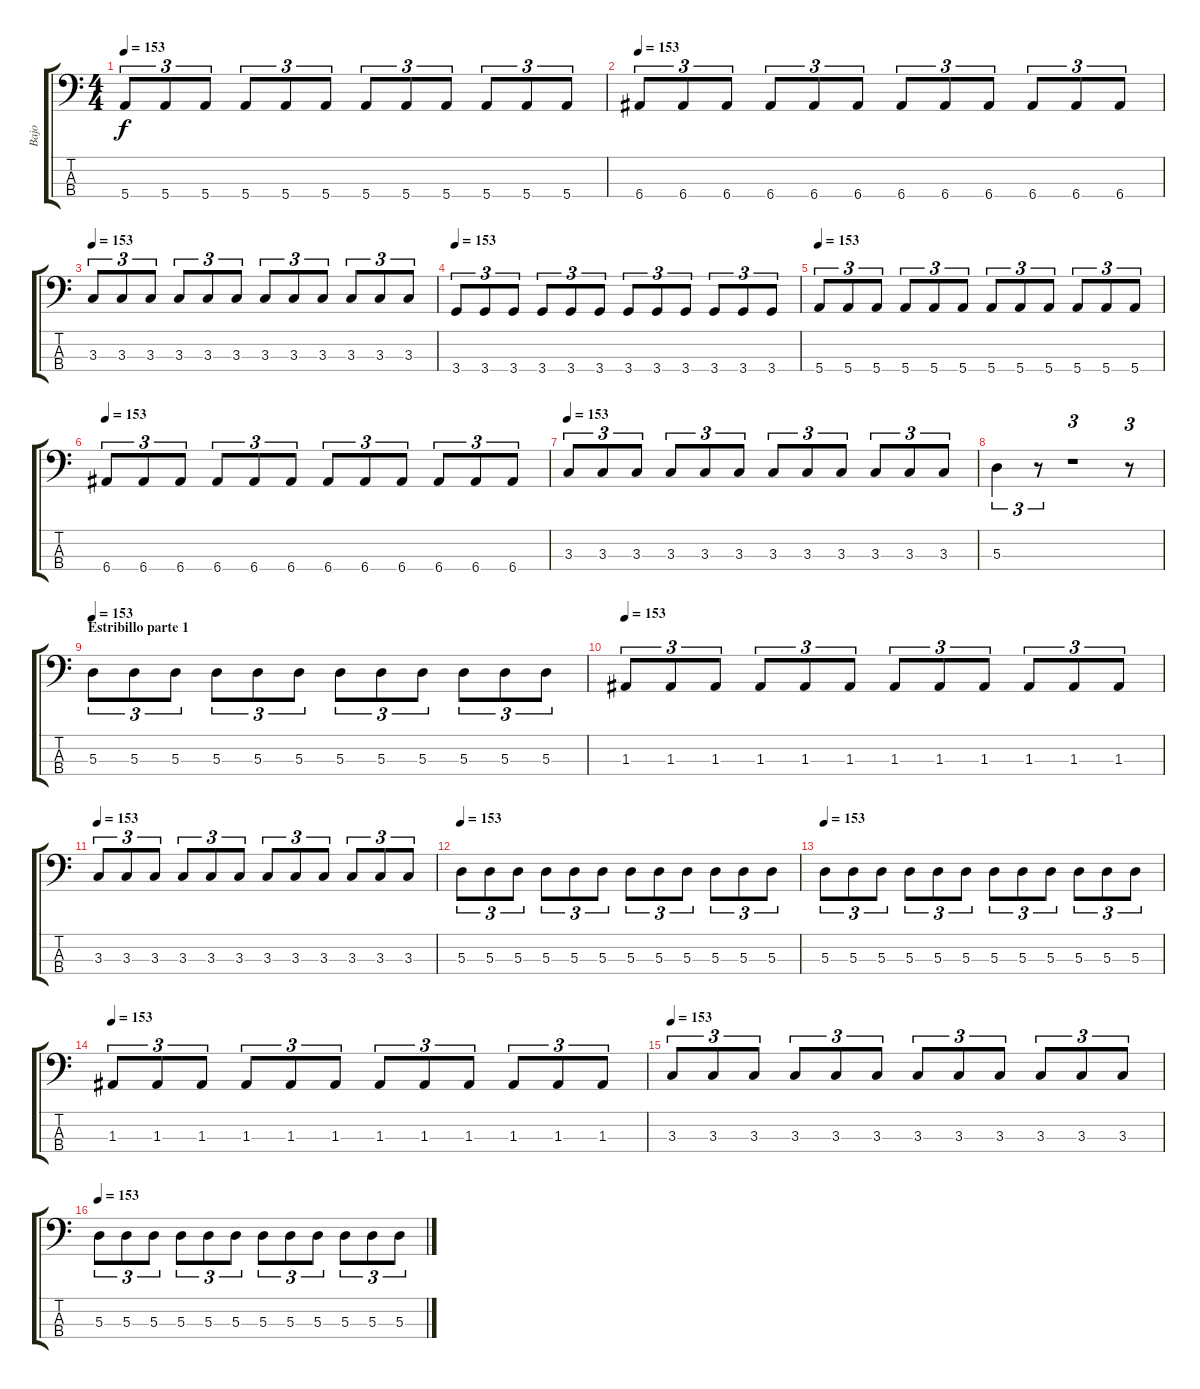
\track ("Bajo" "Bajo") {instrument electricbasspick}
\staff {score tabs}
\tuning (G2 D2 A1 E1) {hide}
\ts (4 4)
\tempo 153
\clef f4
\ks c
5.4.8{tu (3 2) dy f} 5.4.8{tu (3 2)} 5.4.8{tu (3 2)} 5.4.8{tu (3 2)} 5.4.8{tu (3 2)} 5.4.8{tu (3 2)} 5.4.8{tu (3 2)} 5.4.8{tu (3 2)} 5.4.8{tu (3 2)} 5.4.8{tu (3 2)} 5.4.8{tu (3 2)} 5.4.8{tu (3 2)} |
\tempo 153
6.4.8{tu (3 2)} 6.4.8{tu (3 2)} 6.4.8{tu (3 2)} 6.4.8{tu (3 2)} 6.4.8{tu (3 2)} 6.4.8{tu (3 2)} 6.4.8{tu (3 2)} 6.4.8{tu (3 2)} 6.4.8{tu (3 2)} 6.4.8{tu (3 2)} 6.4.8{tu (3 2)} 6.4.8{tu (3 2)} |
\tempo 153
3.3.8{tu (3 2)} 3.3.8{tu (3 2)} 3.3.8{tu (3 2)} 3.3.8{tu (3 2)} 3.3.8{tu (3 2)} 3.3.8{tu (3 2)} 3.3.8{tu (3 2)} 3.3.8{tu (3 2)} 3.3.8{tu (3 2)} 3.3.8{tu (3 2)} 3.3.8{tu (3 2)} 3.3.8{tu (3 2)} |
\tempo 153
3.4.8{tu (3 2)} 3.4.8{tu (3 2)} 3.4.8{tu (3 2)} 3.4.8{tu (3 2)} 3.4.8{tu (3 2)} 3.4.8{tu (3 2)} 3.4.8{tu (3 2)} 3.4.8{tu (3 2)} 3.4.8{tu (3 2)} 3.4.8{tu (3 2)} 3.4.8{tu (3 2)} 3.4.8{tu (3 2)} |
\tempo 153
5.4.8{tu (3 2)} 5.4.8{tu (3 2)} 5.4.8{tu (3 2)} 5.4.8{tu (3 2)} 5.4.8{tu (3 2)} 5.4.8{tu (3 2)} 5.4.8{tu (3 2)} 5.4.8{tu (3 2)} 5.4.8{tu (3 2)} 5.4.8{tu (3 2)} 5.4.8{tu (3 2)} 5.4.8{tu (3 2)} |
\tempo 153
6.4.8{tu (3 2)} 6.4.8{tu (3 2)} 6.4.8{tu (3 2)} 6.4.8{tu (3 2)} 6.4.8{tu (3 2)} 6.4.8{tu (3 2)} 6.4.8{tu (3 2)} 6.4.8{tu (3 2)} 6.4.8{tu (3 2)} 6.4.8{tu (3 2)} 6.4.8{tu (3 2)} 6.4.8{tu (3 2)} |
\tempo 153
3.3.8{tu (3 2)} 3.3.8{tu (3 2)} 3.3.8{tu (3 2)} 3.3.8{tu (3 2)} 3.3.8{tu (3 2)} 3.3.8{tu (3 2)} 3.3.8{tu (3 2)} 3.3.8{tu (3 2)} 3.3.8{tu (3 2)} 3.3.8{tu (3 2)} 3.3.8{tu (3 2)} 3.3.8{tu (3 2)} |
5.3.4{tu (3 2)} r.8{tu (3 2)} r.1{tu (3 2)} r.8{tu (3 2)} |
\section ("" "Estribillo parte 1")
\tempo 153
5.3.8{tu (3 2)} 5.3.8{tu (3 2)} 5.3.8{tu (3 2)} 5.3.8{tu (3 2)} 5.3.8{tu (3 2)} 5.3.8{tu (3 2)} 5.3.8{tu (3 2)} 5.3.8{tu (3 2)} 5.3.8{tu (3 2)} 5.3.8{tu (3 2)} 5.3.8{tu (3 2)} 5.3.8{tu (3 2)} |
\tempo 153
1.3.8{tu (3 2)} 1.3.8{tu (3 2)} 1.3.8{tu (3 2)} 1.3.8{tu (3 2)} 1.3.8{tu (3 2)} 1.3.8{tu (3 2)} 1.3.8{tu (3 2)} 1.3.8{tu (3 2)} 1.3.8{tu (3 2)} 1.3.8{tu (3 2)} 1.3.8{tu (3 2)} 1.3.8{tu (3 2)} |
\tempo 153
3.3.8{tu (3 2)} 3.3.8{tu (3 2)} 3.3.8{tu (3 2)} 3.3.8{tu (3 2)} 3.3.8{tu (3 2)} 3.3.8{tu (3 2)} 3.3.8{tu (3 2)} 3.3.8{tu (3 2)} 3.3.8{tu (3 2)} 3.3.8{tu (3 2)} 3.3.8{tu (3 2)} 3.3.8{tu (3 2)} |
\tempo 153
5.3.8{tu (3 2)} 5.3.8{tu (3 2)} 5.3.8{tu (3 2)} 5.3.8{tu (3 2)} 5.3.8{tu (3 2)} 5.3.8{tu (3 2)} 5.3.8{tu (3 2)} 5.3.8{tu (3 2)} 5.3.8{tu (3 2)} 5.3.8{tu (3 2)} 5.3.8{tu (3 2)} 5.3.8{tu (3 2)} |
\tempo 153
5.3.8{tu (3 2)} 5.3.8{tu (3 2)} 5.3.8{tu (3 2)} 5.3.8{tu (3 2)} 5.3.8{tu (3 2)} 5.3.8{tu (3 2)} 5.3.8{tu (3 2)} 5.3.8{tu (3 2)} 5.3.8{tu (3 2)} 5.3.8{tu (3 2)} 5.3.8{tu (3 2)} 5.3.8{tu (3 2)} |
\tempo 153
1.3.8{tu (3 2)} 1.3.8{tu (3 2)} 1.3.8{tu (3 2)} 1.3.8{tu (3 2)} 1.3.8{tu (3 2)} 1.3.8{tu (3 2)} 1.3.8{tu (3 2)} 1.3.8{tu (3 2)} 1.3.8{tu (3 2)} 1.3.8{tu (3 2)} 1.3.8{tu (3 2)} 1.3.8{tu (3 2)} |
\tempo 153
3.3.8{tu (3 2)} 3.3.8{tu (3 2)} 3.3.8{tu (3 2)} 3.3.8{tu (3 2)} 3.3.8{tu (3 2)} 3.3.8{tu (3 2)} 3.3.8{tu (3 2)} 3.3.8{tu (3 2)} 3.3.8{tu (3 2)} 3.3.8{tu (3 2)} 3.3.8{tu (3 2)} 3.3.8{tu (3 2)} |
\tempo 153
5.3.8{tu (3 2)} 5.3.8{tu (3 2)} 5.3.8{tu (3 2)} 5.3.8{tu (3 2)} 5.3.8{tu (3 2)} 5.3.8{tu (3 2)} 5.3.8{tu (3 2)} 5.3.8{tu (3 2)} 5.3.8{tu (3 2)} 5.3.8{tu (3 2)} 5.3.8{tu (3 2)} 5.3.8{tu (3 2)}
